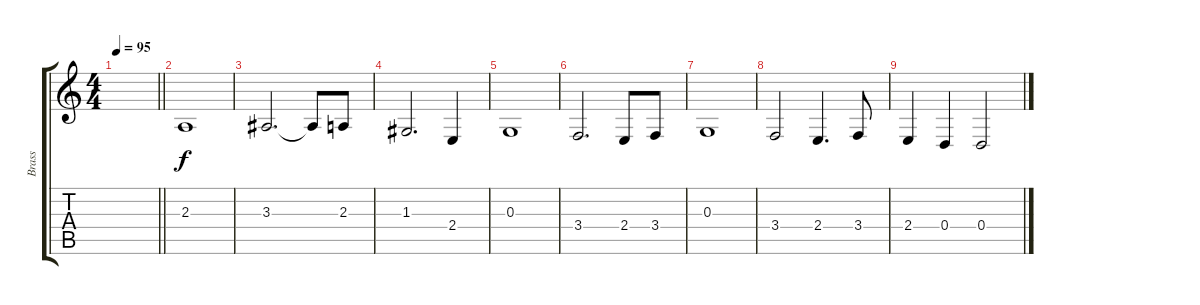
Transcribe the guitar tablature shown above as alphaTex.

\track ("Brass" "Brass") {instrument frenchhorn}
\staff {score tabs}
\tuning (E4 B3 G3 D3 A2 E2) {hide}
\ts (4 4)
\tempo 95
\clef g2
\barLineRight lightlight
\ks c
|
\section ("" "")
2.3.1 |
3.3.2{d} 3.3{t}.8 2.3.8 |
1.3.2{d} 2.4.4 |
0.3.1 |
3.4.2{d} 2.4.8 3.4.8 |
0.3.1 |
3.4.2 2.4.4{d} 3.4.8 |
2.4.4 0.4.4 0.4.2
